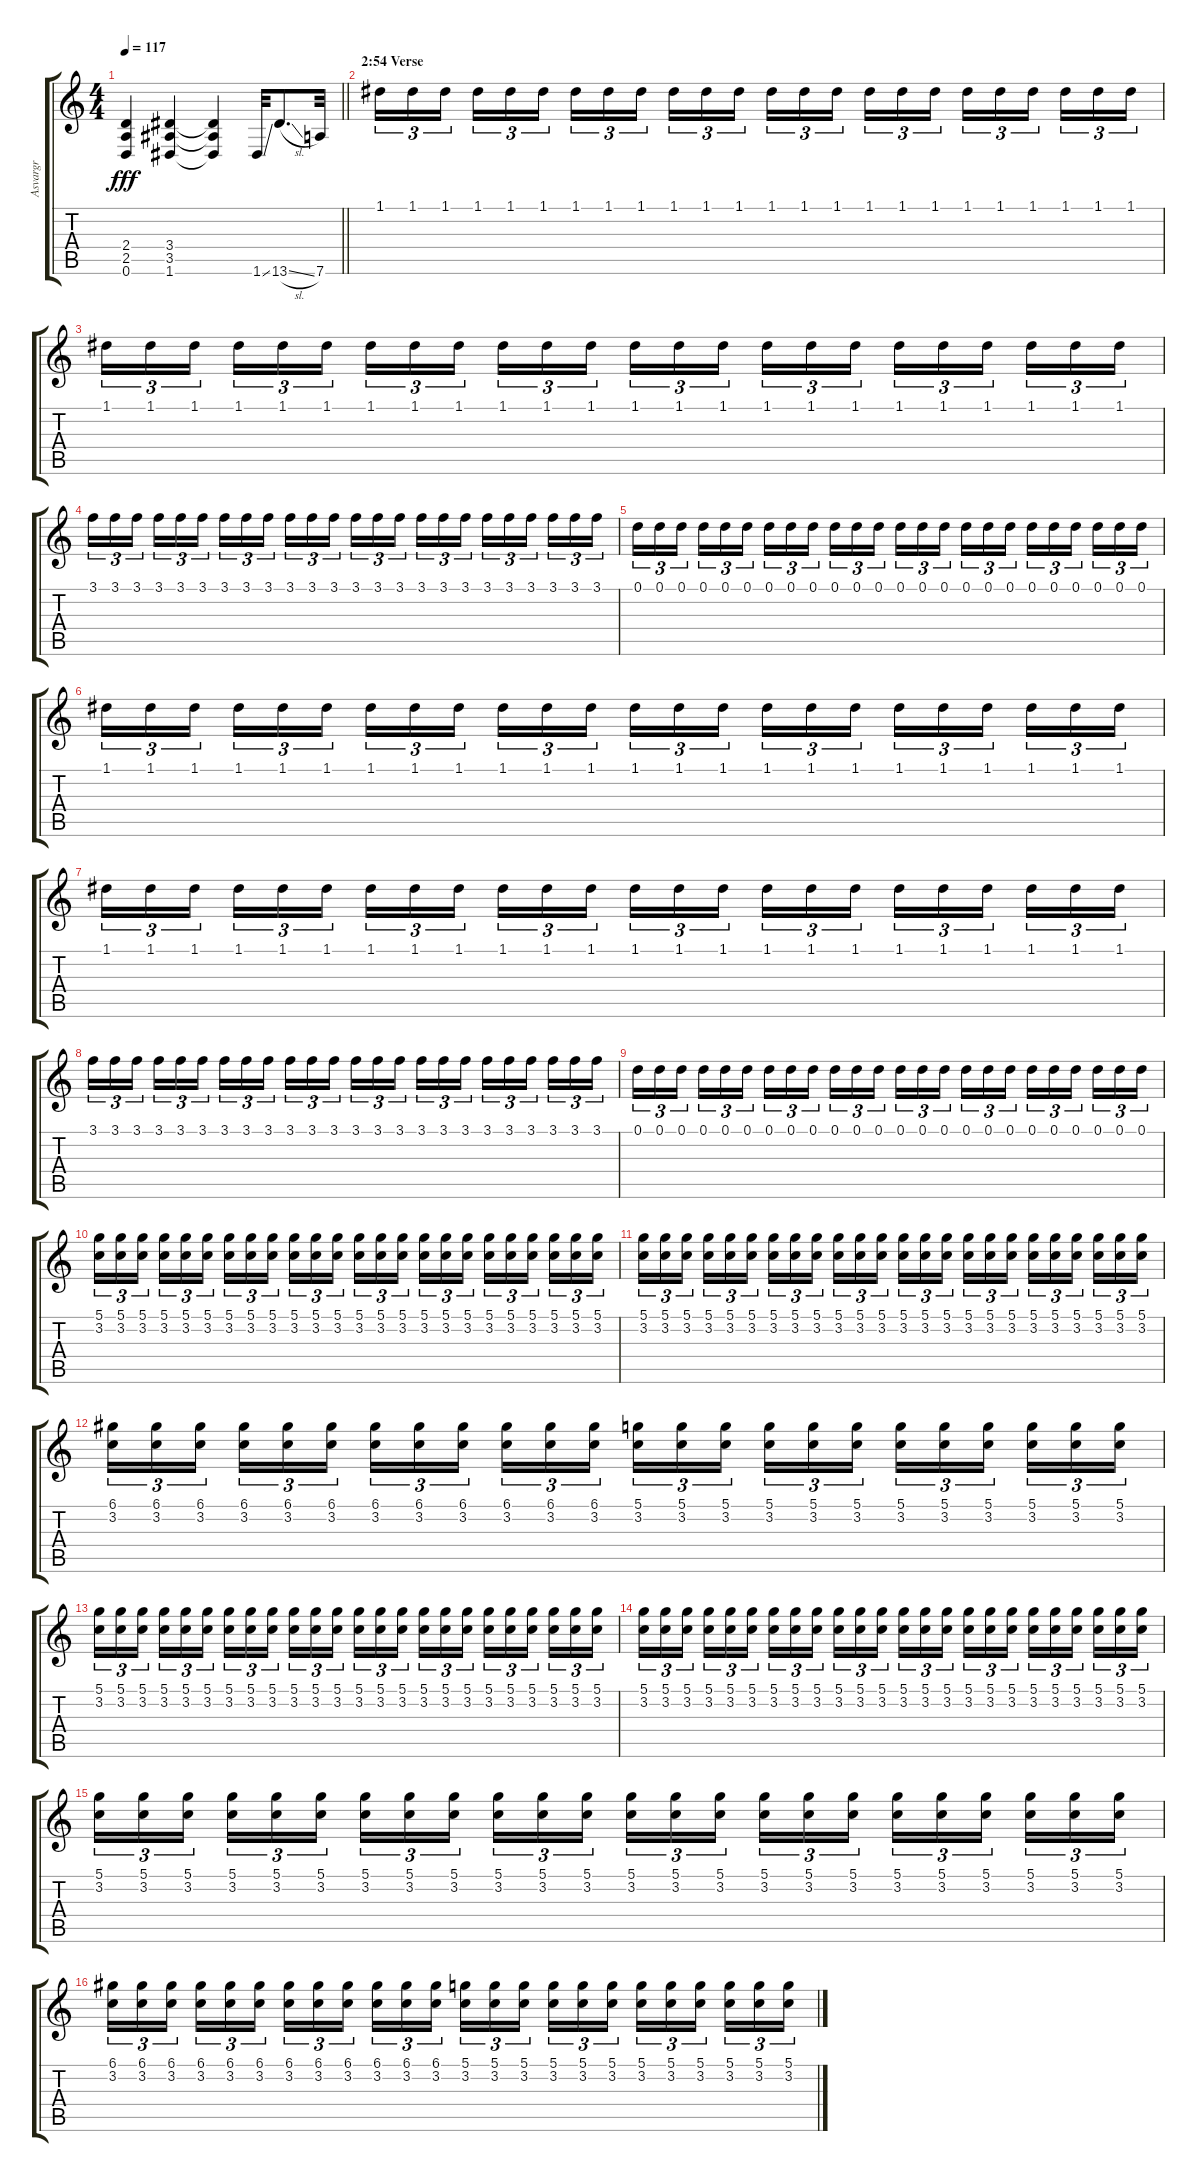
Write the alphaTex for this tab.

\track ("Asvargr" "Asvargr") {instrument overdrivenguitar}
\staff {score tabs}
\tuning (D4 A3 F3 C3 G2 D2) {hide}
\ts (4 4)
\tempo 117
\clef g2
\barLineRight lightlight
\ks c
(2.4 2.5 0.6).4{dy fff volume 12} (3.4 3.5 1.6).4 (3.4{t} 3.5{t} 1.6{t}).4 1.6{ss}.32 13.6{sl}.8{d} 7.6.32 |
\section ("" "2:54 Verse")
1.1.16{tu (3 2)} 1.1.16{tu (3 2)} 1.1.16{tu (3 2) beam splitsecondary} 1.1.16{tu (3 2)} 1.1.16{tu (3 2)} 1.1.16{tu (3 2)} 1.1.16{tu (3 2)} 1.1.16{tu (3 2)} 1.1.16{tu (3 2) beam splitsecondary} 1.1.16{tu (3 2)} 1.1.16{tu (3 2)} 1.1.16{tu (3 2)} 1.1.16{tu (3 2)} 1.1.16{tu (3 2)} 1.1.16{tu (3 2) beam splitsecondary} 1.1.16{tu (3 2)} 1.1.16{tu (3 2)} 1.1.16{tu (3 2)} 1.1.16{tu (3 2)} 1.1.16{tu (3 2)} 1.1.16{tu (3 2) beam splitsecondary} 1.1.16{tu (3 2)} 1.1.16{tu (3 2)} 1.1.16{tu (3 2)} |
1.1.16{tu (3 2)} 1.1.16{tu (3 2)} 1.1.16{tu (3 2) beam splitsecondary} 1.1.16{tu (3 2)} 1.1.16{tu (3 2)} 1.1.16{tu (3 2)} 1.1.16{tu (3 2)} 1.1.16{tu (3 2)} 1.1.16{tu (3 2) beam splitsecondary} 1.1.16{tu (3 2)} 1.1.16{tu (3 2)} 1.1.16{tu (3 2)} 1.1.16{tu (3 2)} 1.1.16{tu (3 2)} 1.1.16{tu (3 2) beam splitsecondary} 1.1.16{tu (3 2)} 1.1.16{tu (3 2)} 1.1.16{tu (3 2)} 1.1.16{tu (3 2)} 1.1.16{tu (3 2)} 1.1.16{tu (3 2) beam splitsecondary} 1.1.16{tu (3 2)} 1.1.16{tu (3 2)} 1.1.16{tu (3 2)} |
3.1.16{tu (3 2)} 3.1.16{tu (3 2)} 3.1.16{tu (3 2) beam splitsecondary} 3.1.16{tu (3 2)} 3.1.16{tu (3 2)} 3.1.16{tu (3 2)} 3.1.16{tu (3 2)} 3.1.16{tu (3 2)} 3.1.16{tu (3 2) beam splitsecondary} 3.1.16{tu (3 2)} 3.1.16{tu (3 2)} 3.1.16{tu (3 2)} 3.1.16{tu (3 2)} 3.1.16{tu (3 2)} 3.1.16{tu (3 2) beam splitsecondary} 3.1.16{tu (3 2)} 3.1.16{tu (3 2)} 3.1.16{tu (3 2)} 3.1.16{tu (3 2)} 3.1.16{tu (3 2)} 3.1.16{tu (3 2) beam splitsecondary} 3.1.16{tu (3 2)} 3.1.16{tu (3 2)} 3.1.16{tu (3 2)} |
0.1.16{tu (3 2)} 0.1.16{tu (3 2)} 0.1.16{tu (3 2) beam splitsecondary} 0.1.16{tu (3 2)} 0.1.16{tu (3 2)} 0.1.16{tu (3 2)} 0.1.16{tu (3 2)} 0.1.16{tu (3 2)} 0.1.16{tu (3 2) beam splitsecondary} 0.1.16{tu (3 2)} 0.1.16{tu (3 2)} 0.1.16{tu (3 2)} 0.1.16{tu (3 2)} 0.1.16{tu (3 2)} 0.1.16{tu (3 2) beam splitsecondary} 0.1.16{tu (3 2)} 0.1.16{tu (3 2)} 0.1.16{tu (3 2)} 0.1.16{tu (3 2)} 0.1.16{tu (3 2)} 0.1.16{tu (3 2) beam splitsecondary} 0.1.16{tu (3 2)} 0.1.16{tu (3 2)} 0.1.16{tu (3 2)} |
1.1.16{tu (3 2)} 1.1.16{tu (3 2)} 1.1.16{tu (3 2) beam splitsecondary} 1.1.16{tu (3 2)} 1.1.16{tu (3 2)} 1.1.16{tu (3 2)} 1.1.16{tu (3 2)} 1.1.16{tu (3 2)} 1.1.16{tu (3 2) beam splitsecondary} 1.1.16{tu (3 2)} 1.1.16{tu (3 2)} 1.1.16{tu (3 2)} 1.1.16{tu (3 2)} 1.1.16{tu (3 2)} 1.1.16{tu (3 2) beam splitsecondary} 1.1.16{tu (3 2)} 1.1.16{tu (3 2)} 1.1.16{tu (3 2)} 1.1.16{tu (3 2)} 1.1.16{tu (3 2)} 1.1.16{tu (3 2) beam splitsecondary} 1.1.16{tu (3 2)} 1.1.16{tu (3 2)} 1.1.16{tu (3 2)} |
1.1.16{tu (3 2)} 1.1.16{tu (3 2)} 1.1.16{tu (3 2) beam splitsecondary} 1.1.16{tu (3 2)} 1.1.16{tu (3 2)} 1.1.16{tu (3 2)} 1.1.16{tu (3 2)} 1.1.16{tu (3 2)} 1.1.16{tu (3 2) beam splitsecondary} 1.1.16{tu (3 2)} 1.1.16{tu (3 2)} 1.1.16{tu (3 2)} 1.1.16{tu (3 2)} 1.1.16{tu (3 2)} 1.1.16{tu (3 2) beam splitsecondary} 1.1.16{tu (3 2)} 1.1.16{tu (3 2)} 1.1.16{tu (3 2)} 1.1.16{tu (3 2)} 1.1.16{tu (3 2)} 1.1.16{tu (3 2) beam splitsecondary} 1.1.16{tu (3 2)} 1.1.16{tu (3 2)} 1.1.16{tu (3 2)} |
3.1.16{tu (3 2)} 3.1.16{tu (3 2)} 3.1.16{tu (3 2) beam splitsecondary} 3.1.16{tu (3 2)} 3.1.16{tu (3 2)} 3.1.16{tu (3 2)} 3.1.16{tu (3 2)} 3.1.16{tu (3 2)} 3.1.16{tu (3 2) beam splitsecondary} 3.1.16{tu (3 2)} 3.1.16{tu (3 2)} 3.1.16{tu (3 2)} 3.1.16{tu (3 2)} 3.1.16{tu (3 2)} 3.1.16{tu (3 2) beam splitsecondary} 3.1.16{tu (3 2)} 3.1.16{tu (3 2)} 3.1.16{tu (3 2)} 3.1.16{tu (3 2)} 3.1.16{tu (3 2)} 3.1.16{tu (3 2) beam splitsecondary} 3.1.16{tu (3 2)} 3.1.16{tu (3 2)} 3.1.16{tu (3 2)} |
0.1.16{tu (3 2)} 0.1.16{tu (3 2)} 0.1.16{tu (3 2) beam splitsecondary} 0.1.16{tu (3 2)} 0.1.16{tu (3 2)} 0.1.16{tu (3 2)} 0.1.16{tu (3 2)} 0.1.16{tu (3 2)} 0.1.16{tu (3 2) beam splitsecondary} 0.1.16{tu (3 2)} 0.1.16{tu (3 2)} 0.1.16{tu (3 2)} 0.1.16{tu (3 2)} 0.1.16{tu (3 2)} 0.1.16{tu (3 2) beam splitsecondary} 0.1.16{tu (3 2)} 0.1.16{tu (3 2)} 0.1.16{tu (3 2)} 0.1.16{tu (3 2)} 0.1.16{tu (3 2)} 0.1.16{tu (3 2) beam splitsecondary} 0.1.16{tu (3 2)} 0.1.16{tu (3 2)} 0.1.16{tu (3 2)} |
(5.1 3.2).16{tu (3 2)} (5.1 3.2).16{tu (3 2)} (5.1 3.2).16{tu (3 2) beam splitsecondary} (5.1 3.2).16{tu (3 2)} (5.1 3.2).16{tu (3 2)} (5.1 3.2).16{tu (3 2)} (5.1 3.2).16{tu (3 2)} (5.1 3.2).16{tu (3 2)} (5.1 3.2).16{tu (3 2) beam splitsecondary} (5.1 3.2).16{tu (3 2)} (5.1 3.2).16{tu (3 2)} (5.1 3.2).16{tu (3 2)} (5.1 3.2).16{tu (3 2)} (5.1 3.2).16{tu (3 2)} (5.1 3.2).16{tu (3 2) beam splitsecondary} (5.1 3.2).16{tu (3 2)} (5.1 3.2).16{tu (3 2)} (5.1 3.2).16{tu (3 2)} (5.1 3.2).16{tu (3 2)} (5.1 3.2).16{tu (3 2)} (5.1 3.2).16{tu (3 2) beam splitsecondary} (5.1 3.2).16{tu (3 2)} (5.1 3.2).16{tu (3 2)} (5.1 3.2).16{tu (3 2)} |
(5.1 3.2).16{tu (3 2)} (5.1 3.2).16{tu (3 2)} (5.1 3.2).16{tu (3 2) beam splitsecondary} (5.1 3.2).16{tu (3 2)} (5.1 3.2).16{tu (3 2)} (5.1 3.2).16{tu (3 2)} (5.1 3.2).16{tu (3 2)} (5.1 3.2).16{tu (3 2)} (5.1 3.2).16{tu (3 2) beam splitsecondary} (5.1 3.2).16{tu (3 2)} (5.1 3.2).16{tu (3 2)} (5.1 3.2).16{tu (3 2)} (5.1 3.2).16{tu (3 2)} (5.1 3.2).16{tu (3 2)} (5.1 3.2).16{tu (3 2) beam splitsecondary} (5.1 3.2).16{tu (3 2)} (5.1 3.2).16{tu (3 2)} (5.1 3.2).16{tu (3 2)} (5.1 3.2).16{tu (3 2)} (5.1 3.2).16{tu (3 2)} (5.1 3.2).16{tu (3 2) beam splitsecondary} (5.1 3.2).16{tu (3 2)} (5.1 3.2).16{tu (3 2)} (5.1 3.2).16{tu (3 2)} |
(6.1 3.2).16{tu (3 2)} (6.1 3.2).16{tu (3 2)} (6.1 3.2).16{tu (3 2) beam splitsecondary} (6.1 3.2).16{tu (3 2)} (6.1 3.2).16{tu (3 2)} (6.1 3.2).16{tu (3 2)} (6.1 3.2).16{tu (3 2)} (6.1 3.2).16{tu (3 2)} (6.1 3.2).16{tu (3 2) beam splitsecondary} (6.1 3.2).16{tu (3 2)} (6.1 3.2).16{tu (3 2)} (6.1 3.2).16{tu (3 2)} (5.1 3.2).16{tu (3 2)} (5.1 3.2).16{tu (3 2)} (5.1 3.2).16{tu (3 2) beam splitsecondary} (5.1 3.2).16{tu (3 2)} (5.1 3.2).16{tu (3 2)} (5.1 3.2).16{tu (3 2)} (5.1 3.2).16{tu (3 2)} (5.1 3.2).16{tu (3 2)} (5.1 3.2).16{tu (3 2) beam splitsecondary} (5.1 3.2).16{tu (3 2)} (5.1 3.2).16{tu (3 2)} (5.1 3.2).16{tu (3 2)} |
(5.1 3.2).16{tu (3 2)} (5.1 3.2).16{tu (3 2)} (5.1 3.2).16{tu (3 2) beam splitsecondary} (5.1 3.2).16{tu (3 2)} (5.1 3.2).16{tu (3 2)} (5.1 3.2).16{tu (3 2)} (5.1 3.2).16{tu (3 2)} (5.1 3.2).16{tu (3 2)} (5.1 3.2).16{tu (3 2) beam splitsecondary} (5.1 3.2).16{tu (3 2)} (5.1 3.2).16{tu (3 2)} (5.1 3.2).16{tu (3 2)} (5.1 3.2).16{tu (3 2)} (5.1 3.2).16{tu (3 2)} (5.1 3.2).16{tu (3 2) beam splitsecondary} (5.1 3.2).16{tu (3 2)} (5.1 3.2).16{tu (3 2)} (5.1 3.2).16{tu (3 2)} (5.1 3.2).16{tu (3 2)} (5.1 3.2).16{tu (3 2)} (5.1 3.2).16{tu (3 2) beam splitsecondary} (5.1 3.2).16{tu (3 2)} (5.1 3.2).16{tu (3 2)} (5.1 3.2).16{tu (3 2)} |
(5.1 3.2).16{tu (3 2)} (5.1 3.2).16{tu (3 2)} (5.1 3.2).16{tu (3 2) beam splitsecondary} (5.1 3.2).16{tu (3 2)} (5.1 3.2).16{tu (3 2)} (5.1 3.2).16{tu (3 2)} (5.1 3.2).16{tu (3 2)} (5.1 3.2).16{tu (3 2)} (5.1 3.2).16{tu (3 2) beam splitsecondary} (5.1 3.2).16{tu (3 2)} (5.1 3.2).16{tu (3 2)} (5.1 3.2).16{tu (3 2)} (5.1 3.2).16{tu (3 2)} (5.1 3.2).16{tu (3 2)} (5.1 3.2).16{tu (3 2) beam splitsecondary} (5.1 3.2).16{tu (3 2)} (5.1 3.2).16{tu (3 2)} (5.1 3.2).16{tu (3 2)} (5.1 3.2).16{tu (3 2)} (5.1 3.2).16{tu (3 2)} (5.1 3.2).16{tu (3 2) beam splitsecondary} (5.1 3.2).16{tu (3 2)} (5.1 3.2).16{tu (3 2)} (5.1 3.2).16{tu (3 2)} |
(5.1 3.2).16{tu (3 2)} (5.1 3.2).16{tu (3 2)} (5.1 3.2).16{tu (3 2) beam splitsecondary} (5.1 3.2).16{tu (3 2)} (5.1 3.2).16{tu (3 2)} (5.1 3.2).16{tu (3 2)} (5.1 3.2).16{tu (3 2)} (5.1 3.2).16{tu (3 2)} (5.1 3.2).16{tu (3 2) beam splitsecondary} (5.1 3.2).16{tu (3 2)} (5.1 3.2).16{tu (3 2)} (5.1 3.2).16{tu (3 2)} (5.1 3.2).16{tu (3 2)} (5.1 3.2).16{tu (3 2)} (5.1 3.2).16{tu (3 2) beam splitsecondary} (5.1 3.2).16{tu (3 2)} (5.1 3.2).16{tu (3 2)} (5.1 3.2).16{tu (3 2)} (5.1 3.2).16{tu (3 2)} (5.1 3.2).16{tu (3 2)} (5.1 3.2).16{tu (3 2) beam splitsecondary} (5.1 3.2).16{tu (3 2)} (5.1 3.2).16{tu (3 2)} (5.1 3.2).16{tu (3 2)} |
(6.1 3.2).16{tu (3 2)} (6.1 3.2).16{tu (3 2)} (6.1 3.2).16{tu (3 2) beam splitsecondary} (6.1 3.2).16{tu (3 2)} (6.1 3.2).16{tu (3 2)} (6.1 3.2).16{tu (3 2)} (6.1 3.2).16{tu (3 2)} (6.1 3.2).16{tu (3 2)} (6.1 3.2).16{tu (3 2) beam splitsecondary} (6.1 3.2).16{tu (3 2)} (6.1 3.2).16{tu (3 2)} (6.1 3.2).16{tu (3 2)} (5.1 3.2).16{tu (3 2)} (5.1 3.2).16{tu (3 2)} (5.1 3.2).16{tu (3 2) beam splitsecondary} (5.1 3.2).16{tu (3 2)} (5.1 3.2).16{tu (3 2)} (5.1 3.2).16{tu (3 2)} (5.1 3.2).16{tu (3 2)} (5.1 3.2).16{tu (3 2)} (5.1 3.2).16{tu (3 2) beam splitsecondary} (5.1 3.2).16{tu (3 2)} (5.1 3.2).16{tu (3 2)} (5.1 3.2).16{tu (3 2)}
